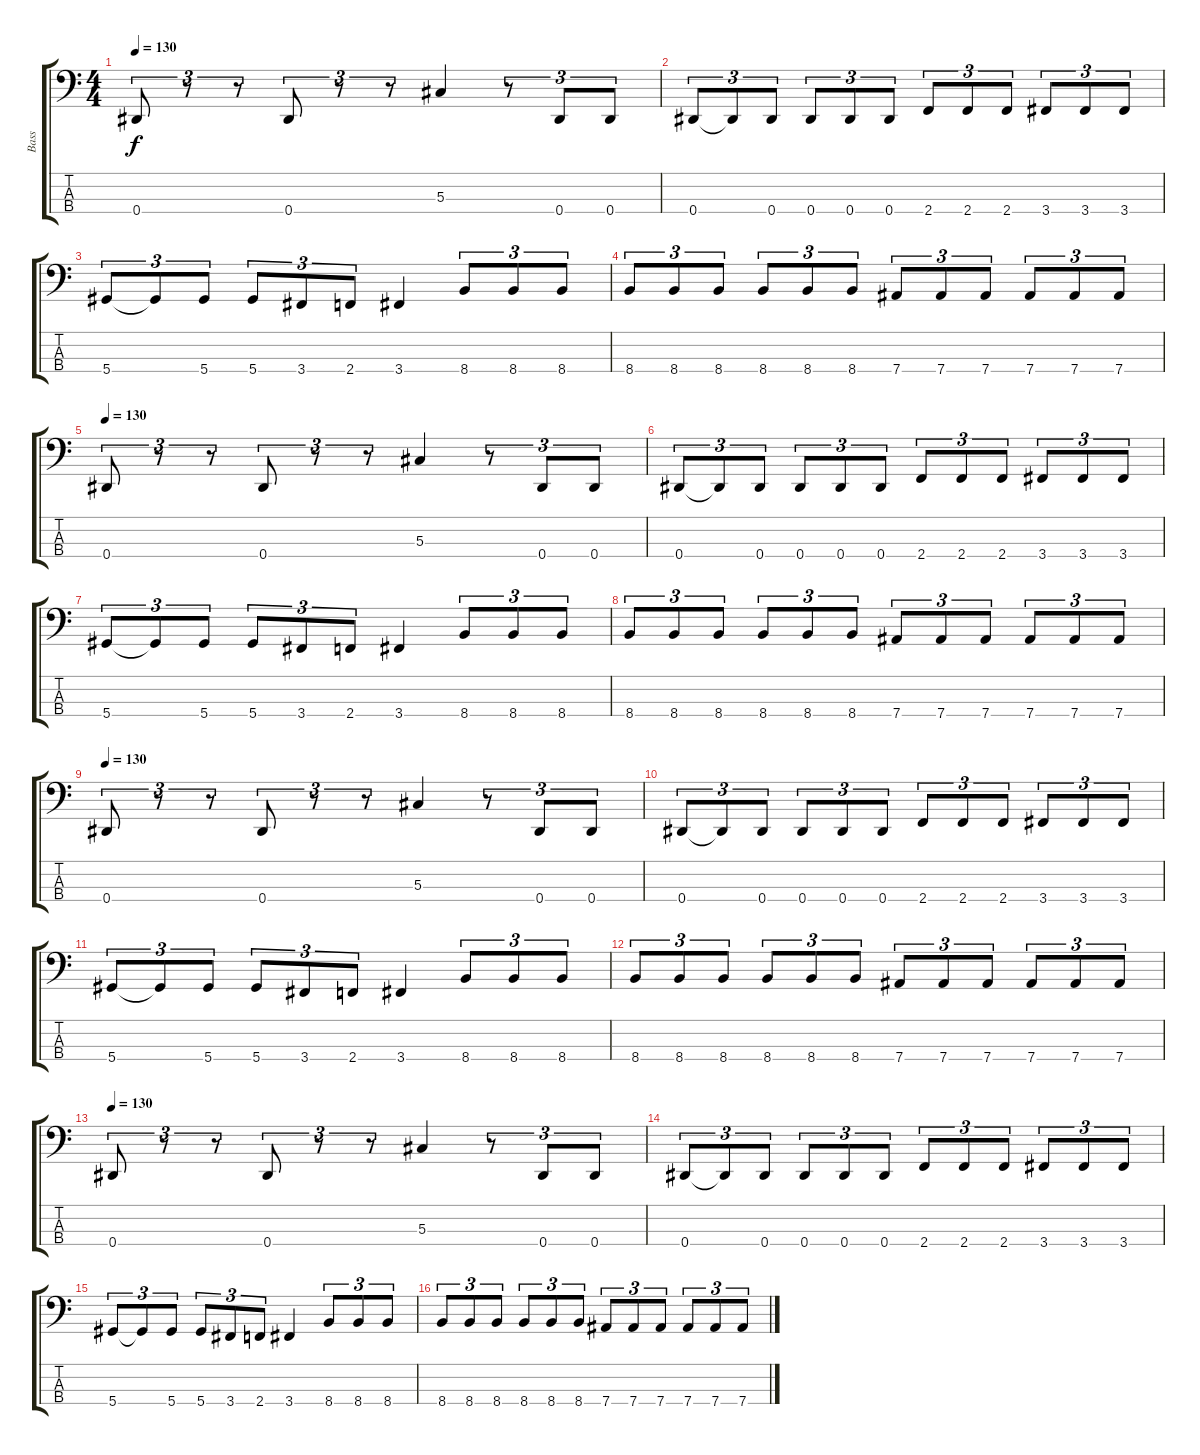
\track ("Bass" "Bass") {instrument electricbassfinger}
\staff {score tabs}
\tuning (Gb2 Db2 Ab1 Eb1) {hide}
\ts (4 4)
\tempo 130
\clef f4
\ks c
0.4.8{tu (3 2) dy f} r.8{tu (3 2)} r.8{tu (3 2)} 0.4.8{tu (3 2)} r.8{tu (3 2)} r.8{tu (3 2)} 5.3.4 r.8{tu (3 2)} 0.4.8{tu (3 2)} 0.4.8{tu (3 2)} |
0.4.8{tu (3 2)} 0.4{t}.8{tu (3 2)} 0.4.8{tu (3 2)} 0.4.8{tu (3 2)} 0.4.8{tu (3 2)} 0.4.8{tu (3 2)} 2.4.8{tu (3 2)} 2.4.8{tu (3 2)} 2.4.8{tu (3 2)} 3.4.8{tu (3 2)} 3.4.8{tu (3 2)} 3.4.8{tu (3 2)} |
5.4.8{tu (3 2)} 5.4{t}.8{tu (3 2)} 5.4.8{tu (3 2)} 5.4.8{tu (3 2)} 3.4.8{tu (3 2)} 2.4.8{tu (3 2)} 3.4.4 8.4.8{tu (3 2)} 8.4.8{tu (3 2)} 8.4.8{tu (3 2)} |
8.4.8{tu (3 2)} 8.4.8{tu (3 2)} 8.4.8{tu (3 2)} 8.4.8{tu (3 2)} 8.4.8{tu (3 2)} 8.4.8{tu (3 2)} 7.4.8{tu (3 2)} 7.4.8{tu (3 2)} 7.4.8{tu (3 2)} 7.4.8{tu (3 2)} 7.4.8{tu (3 2)} 7.4.8{tu (3 2)} |
\tempo 130
0.4.8{tu (3 2)} r.8{tu (3 2)} r.8{tu (3 2)} 0.4.8{tu (3 2)} r.8{tu (3 2)} r.8{tu (3 2)} 5.3.4 r.8{tu (3 2)} 0.4.8{tu (3 2)} 0.4.8{tu (3 2)} |
0.4.8{tu (3 2)} 0.4{t}.8{tu (3 2)} 0.4.8{tu (3 2)} 0.4.8{tu (3 2)} 0.4.8{tu (3 2)} 0.4.8{tu (3 2)} 2.4.8{tu (3 2)} 2.4.8{tu (3 2)} 2.4.8{tu (3 2)} 3.4.8{tu (3 2)} 3.4.8{tu (3 2)} 3.4.8{tu (3 2)} |
5.4.8{tu (3 2)} 5.4{t}.8{tu (3 2)} 5.4.8{tu (3 2)} 5.4.8{tu (3 2)} 3.4.8{tu (3 2)} 2.4.8{tu (3 2)} 3.4.4 8.4.8{tu (3 2)} 8.4.8{tu (3 2)} 8.4.8{tu (3 2)} |
8.4.8{tu (3 2)} 8.4.8{tu (3 2)} 8.4.8{tu (3 2)} 8.4.8{tu (3 2)} 8.4.8{tu (3 2)} 8.4.8{tu (3 2)} 7.4.8{tu (3 2)} 7.4.8{tu (3 2)} 7.4.8{tu (3 2)} 7.4.8{tu (3 2)} 7.4.8{tu (3 2)} 7.4.8{tu (3 2)} |
\tempo 130
0.4.8{tu (3 2)} r.8{tu (3 2)} r.8{tu (3 2)} 0.4.8{tu (3 2)} r.8{tu (3 2)} r.8{tu (3 2)} 5.3.4 r.8{tu (3 2)} 0.4.8{tu (3 2)} 0.4.8{tu (3 2)} |
0.4.8{tu (3 2)} 0.4{t}.8{tu (3 2)} 0.4.8{tu (3 2)} 0.4.8{tu (3 2)} 0.4.8{tu (3 2)} 0.4.8{tu (3 2)} 2.4.8{tu (3 2)} 2.4.8{tu (3 2)} 2.4.8{tu (3 2)} 3.4.8{tu (3 2)} 3.4.8{tu (3 2)} 3.4.8{tu (3 2)} |
5.4.8{tu (3 2)} 5.4{t}.8{tu (3 2)} 5.4.8{tu (3 2)} 5.4.8{tu (3 2)} 3.4.8{tu (3 2)} 2.4.8{tu (3 2)} 3.4.4 8.4.8{tu (3 2)} 8.4.8{tu (3 2)} 8.4.8{tu (3 2)} |
8.4.8{tu (3 2)} 8.4.8{tu (3 2)} 8.4.8{tu (3 2)} 8.4.8{tu (3 2)} 8.4.8{tu (3 2)} 8.4.8{tu (3 2)} 7.4.8{tu (3 2)} 7.4.8{tu (3 2)} 7.4.8{tu (3 2)} 7.4.8{tu (3 2)} 7.4.8{tu (3 2)} 7.4.8{tu (3 2)} |
\tempo 130
0.4.8{tu (3 2)} r.8{tu (3 2)} r.8{tu (3 2)} 0.4.8{tu (3 2)} r.8{tu (3 2)} r.8{tu (3 2)} 5.3.4 r.8{tu (3 2)} 0.4.8{tu (3 2)} 0.4.8{tu (3 2)} |
0.4.8{tu (3 2)} 0.4{t}.8{tu (3 2)} 0.4.8{tu (3 2)} 0.4.8{tu (3 2)} 0.4.8{tu (3 2)} 0.4.8{tu (3 2)} 2.4.8{tu (3 2)} 2.4.8{tu (3 2)} 2.4.8{tu (3 2)} 3.4.8{tu (3 2)} 3.4.8{tu (3 2)} 3.4.8{tu (3 2)} |
5.4.8{tu (3 2)} 5.4{t}.8{tu (3 2)} 5.4.8{tu (3 2)} 5.4.8{tu (3 2)} 3.4.8{tu (3 2)} 2.4.8{tu (3 2)} 3.4.4 8.4.8{tu (3 2)} 8.4.8{tu (3 2)} 8.4.8{tu (3 2)} |
8.4.8{tu (3 2)} 8.4.8{tu (3 2)} 8.4.8{tu (3 2)} 8.4.8{tu (3 2)} 8.4.8{tu (3 2)} 8.4.8{tu (3 2)} 7.4.8{tu (3 2)} 7.4.8{tu (3 2)} 7.4.8{tu (3 2)} 7.4.8{tu (3 2)} 7.4.8{tu (3 2)} 7.4.8{tu (3 2)}
